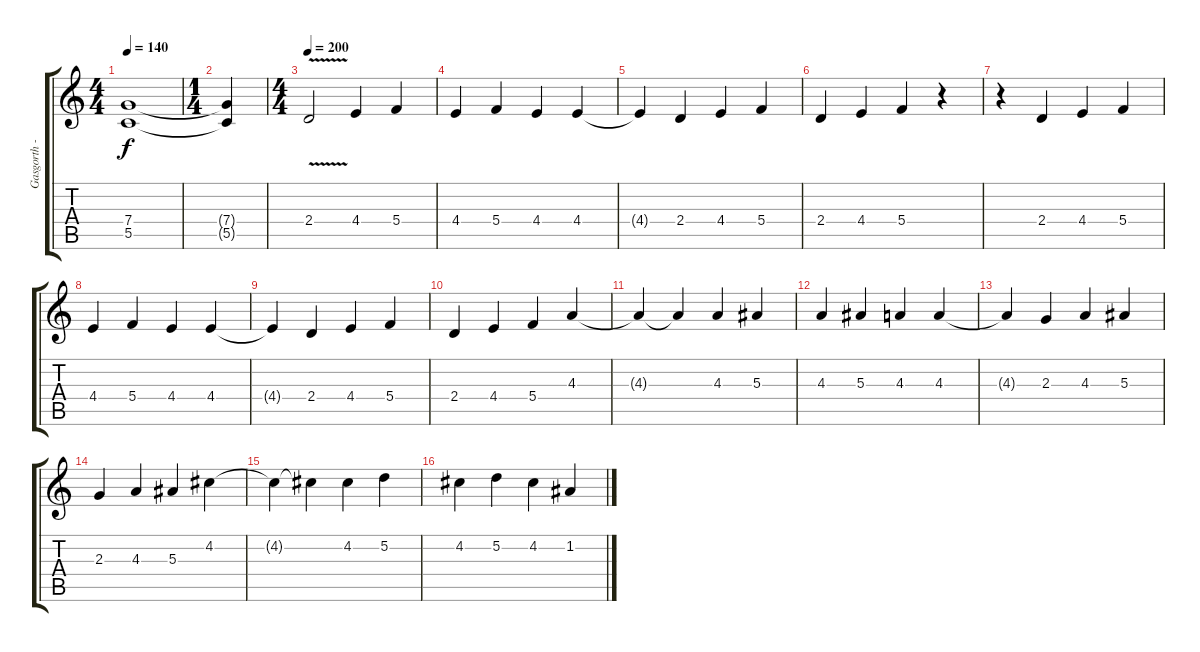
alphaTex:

\track ("Gasgorth - Aris " "Gasgorth -") {instrument distortionguitar}
\staff {score tabs}
\tuning (D4 A3 F3 C3 G2 D2) {hide}
\ts (4 4)
\tempo 140
\clef g2
\ks c
(7.4{t} 5.5{t}).1{dy f} |
\ts (1 4)
(7.4{t} 5.5{t}).4 |
\ts (4 4)
\tempo 200
2.4{v}.2 4.4.4 5.4.4 |
4.4.4 5.4.4 4.4.4 4.4.4 |
4.4{t}.4 2.4.4 4.4.4 5.4.4 |
2.4.4 4.4.4 5.4.4 r.4 |
r.4 2.4.4 4.4.4 5.4.4 |
4.4.4 5.4.4 4.4.4 4.4.4 |
4.4{t}.4 2.4.4 4.4.4 5.4.4 |
2.4.4 4.4.4 5.4.4 4.3.4 |
4.3{t}.4 4.3{t}.4 4.3.4 5.3.4 |
4.3.4 5.3.4 4.3.4 4.3.4 |
4.3{t}.4 2.3.4 4.3.4 5.3.4 |
2.3.4 4.3.4 5.3.4 4.2.4 |
4.2{t}.4 4.2{t}.4 4.2.4 5.2.4 |
4.2.4 5.2.4 4.2.4 1.2.4
